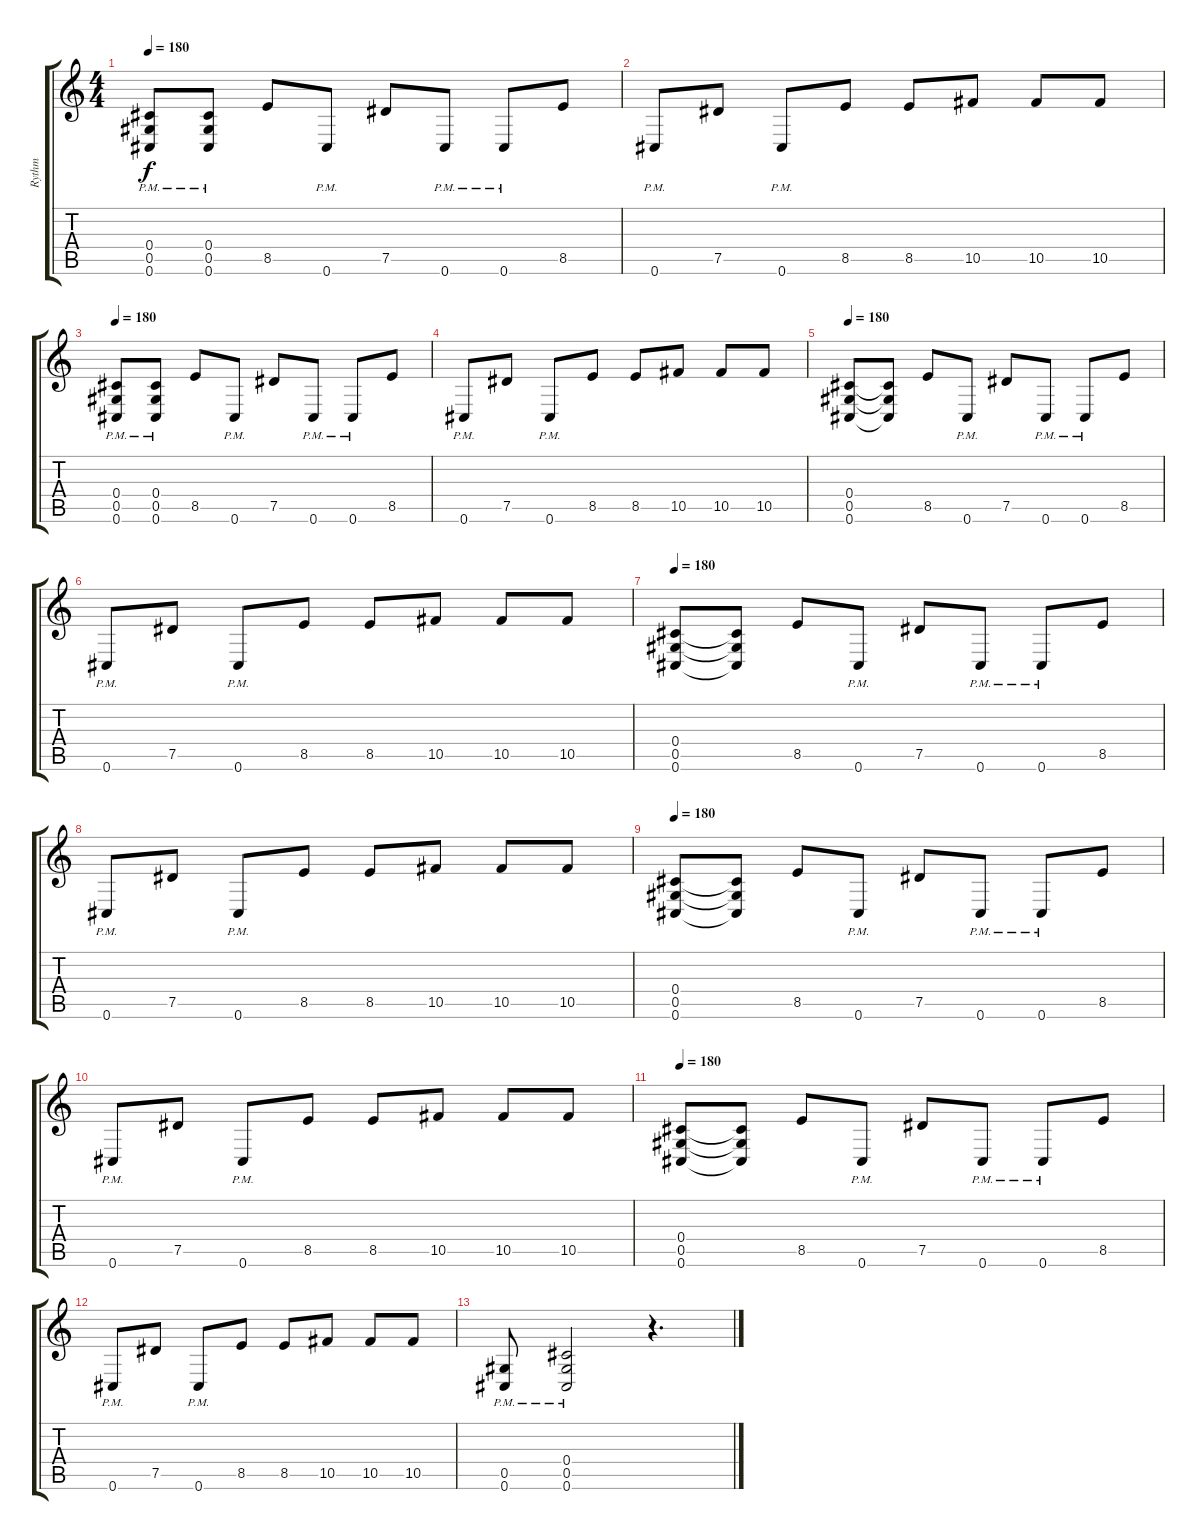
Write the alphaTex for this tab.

\track ("Rythm" "Rythm") {instrument distortionguitar}
\staff {score tabs}
\tuning (Eb4 Bb3 Gb3 Db3 Ab2 Db2) {hide}
\ts (4 4)
\tempo 180
\clef g2
\ks c
(0.4{pm} 0.5{pm} 0.6{pm}).8{dy f} (0.4{pm} 0.5{pm} 0.6{pm}).8 8.5.8 0.6{pm}.8 7.5.8 0.6{pm}.8 0.6{pm}.8 8.5.8 |
0.6{pm}.8 7.5.8 0.6{pm}.8 8.5.8 8.5.8 10.5.8 10.5.8 10.5.8 |
\tempo 180
(0.4{pm} 0.5{pm} 0.6{pm}).8 (0.4{pm} 0.5{pm} 0.6{pm}).8 8.5.8 0.6{pm}.8 7.5.8 0.6{pm}.8 0.6{pm}.8 8.5.8 |
0.6{pm}.8 7.5.8 0.6{pm}.8 8.5.8 8.5.8 10.5.8 10.5.8 10.5.8 |
\tempo 180
(0.4 0.5 0.6).8 (0.4{t} 0.5{t} 0.6{t}).8 8.5.8 0.6{pm}.8 7.5.8 0.6{pm}.8 0.6{pm}.8 8.5.8 |
0.6{pm}.8 7.5.8 0.6{pm}.8 8.5.8 8.5.8 10.5.8 10.5.8 10.5.8 |
\tempo 180
(0.4 0.5 0.6).8 (0.4{t} 0.5{t} 0.6{t}).8 8.5.8 0.6{pm}.8 7.5.8 0.6{pm}.8 0.6{pm}.8 8.5.8 |
0.6{pm}.8 7.5.8 0.6{pm}.8 8.5.8 8.5.8 10.5.8 10.5.8 10.5.8 |
\tempo 180
(0.4 0.5 0.6).8 (0.4{t} 0.5{t} 0.6{t}).8 8.5.8 0.6{pm}.8 7.5.8 0.6{pm}.8 0.6{pm}.8 8.5.8 |
0.6{pm}.8 7.5.8 0.6{pm}.8 8.5.8 8.5.8 10.5.8 10.5.8 10.5.8 |
\tempo 180
(0.4 0.5 0.6).8 (0.4{t} 0.5{t} 0.6{t}).8 8.5.8 0.6{pm}.8 7.5.8 0.6{pm}.8 0.6{pm}.8 8.5.8 |
0.6{pm}.8 7.5.8 0.6{pm}.8 8.5.8 8.5.8 10.5.8 10.5.8 10.5.8 |
(0.5{pm} 0.6{pm}).8 (0.4{pm} 0.5{pm} 0.6{pm}).2{volume 13} r.4{d}
